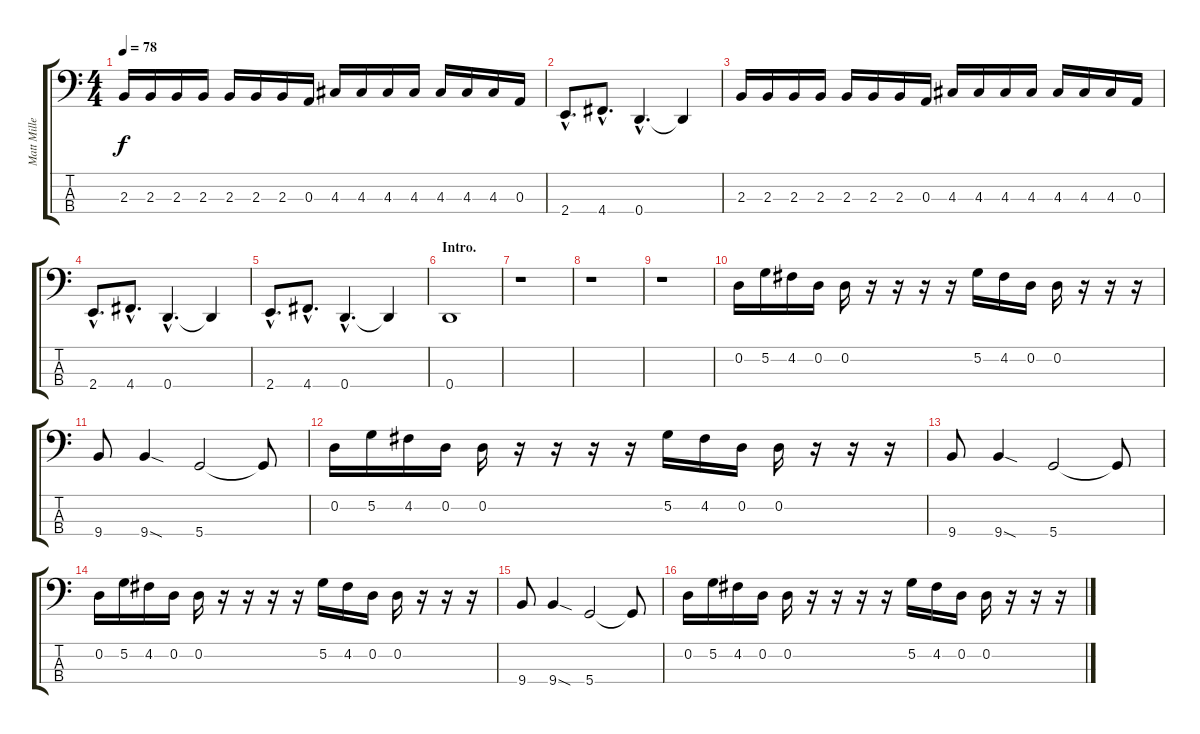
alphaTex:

\track ("Matt Miller" "Matt Mille") {instrument electricbassfinger}
\staff {score tabs}
\tuning (G2 D2 A1 D1) {hide}
\ts (4 4)
\tempo 78
\clef f4
\ks c
2.3.16{dy f} 2.3.16 2.3.16 2.3.16 2.3.16 2.3.16 2.3.16 0.3.16 4.3.16 4.3.16 4.3.16 4.3.16 4.3.16 4.3.16 4.3.16 0.3.16 |
2.4{hac}.8{d} 4.4{hac}.8{d} 0.4{hac}.4{d} 0.4{t}.4 |
2.3.16 2.3.16 2.3.16 2.3.16 2.3.16 2.3.16 2.3.16 0.3.16 4.3.16 4.3.16 4.3.16 4.3.16 4.3.16 4.3.16 4.3.16 0.3.16 |
2.4{hac}.8{d} 4.4{hac}.8{d} 0.4{hac}.4{d} 0.4{t}.4 |
2.4{hac}.8{d} 4.4{hac}.8{d} 0.4{hac}.4{d} 0.4{t}.4 |
\section ("" "Intro.")
0.4.1 |
r.1 |
r.1 |
r.1 |
0.2.16 5.2.16 4.2.16 0.2.16 0.2.16 r.16 r.16 r.16 r.16 5.2.16 4.2.16 0.2.16 0.2.16 r.16 r.16 r.16 |
9.4.8 9.4{sod}.4 5.4.2 5.4{t}.8 |
0.2.16 5.2.16 4.2.16 0.2.16 0.2.16 r.16 r.16 r.16 r.16 5.2.16 4.2.16 0.2.16 0.2.16 r.16 r.16 r.16 |
9.4.8 9.4{sod}.4 5.4.2 5.4{t}.8 |
0.2.16 5.2.16 4.2.16 0.2.16 0.2.16 r.16 r.16 r.16 r.16 5.2.16 4.2.16 0.2.16 0.2.16 r.16 r.16 r.16 |
9.4.8 9.4{sod}.4 5.4.2 5.4{t}.8 |
0.2.16 5.2.16 4.2.16 0.2.16 0.2.16 r.16 r.16 r.16 r.16 5.2.16 4.2.16 0.2.16 0.2.16 r.16 r.16 r.16
